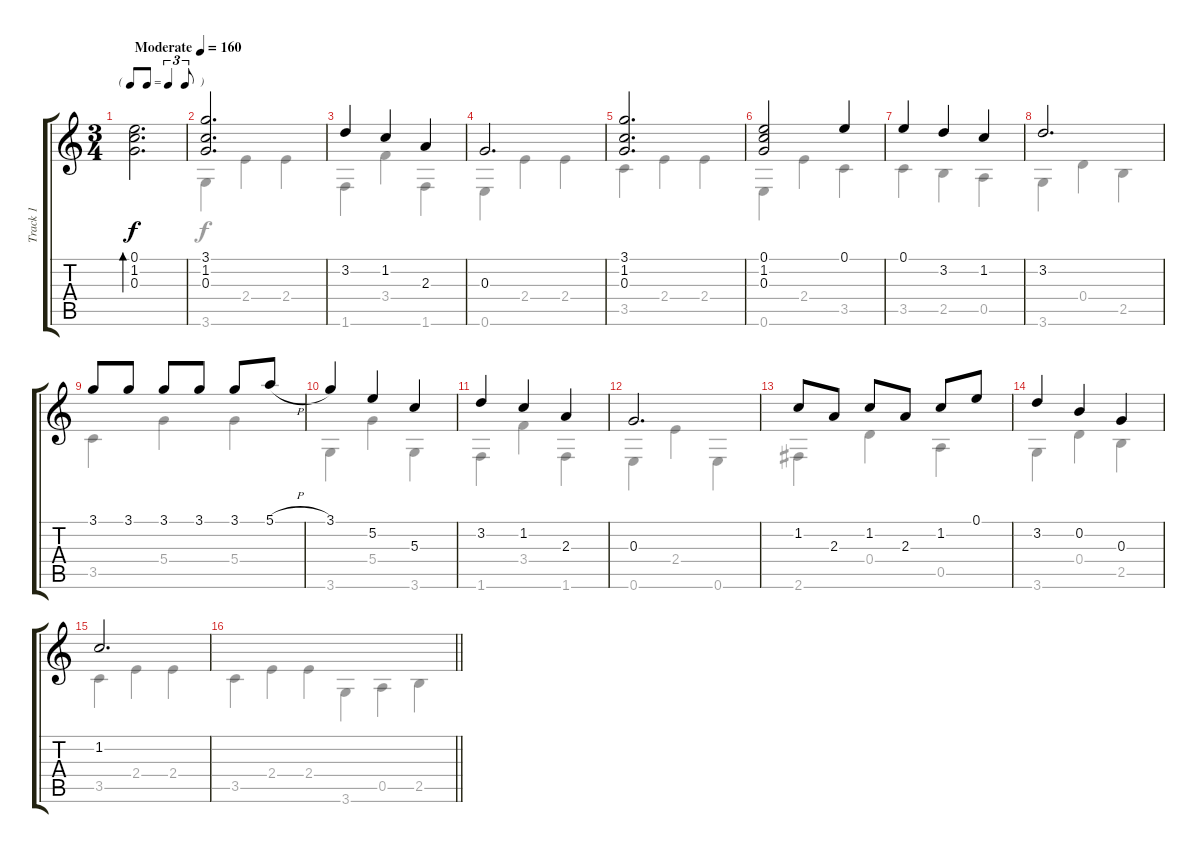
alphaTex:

\track ("Track 1" "Track 1") {instrument acousticguitarsteel}
\staff {score tabs}
\tuning (E4 B3 G3 D3 A2 E2) {hide}
\voice
\ts (3 4)
\tf triplet8th
\tempo (160 "Moderate")
\clef g2
\ks c
(0.1 1.2 0.3).2{d bd 480 dy f instrument acousticguitarsteel} |
(3.1 1.2 0.3).2{d} |
3.2.4 1.2.4 2.3.4 |
0.3.2{d} |
(3.1 1.2 0.3).2{d} |
(0.1 1.2 0.3).2 0.1.4 |
0.1.4 3.2.4 1.2.4 |
3.2.2{d} |
3.1.8 3.1.8 3.1.8 3.1.8 3.1.8 5.1{h}.8 |
3.1.4 5.2.4 5.3.4 |
3.2.4 1.2.4 2.3.4 |
0.3.2{d} |
1.2.8 2.3.8 1.2.8 2.3.8 1.2.8 0.1.8 |
3.2.4 0.2.4 0.3.4 |
1.2.2{d} |
\barLineRight lightlight
\voice
\clef g2
\ottava regular
\simile none
\ks c
3.5.4{dy f} 2.4.4 2.4.4 |
3.6.4 2.4.4 2.4.4 |
1.6.4 3.4.4 1.6.4 |
0.6.4 2.4.4 2.4.4 |
3.5.4 2.4.4 2.4.4 |
0.6.4 2.4.4 3.5.4 |
3.5.4 2.5.4 0.5.4 |
3.6.4 0.4.4 2.5.4 |
3.5.4 5.4.4 5.4.4 |
3.6.4 5.4.4 3.6.4 |
1.6.4 3.4.4 1.6.4 |
0.6.4 2.4.4 0.6.4 |
2.6.4 0.4.4 0.5.4 |
3.6.4 0.4.4 2.5.4 |
3.5.4 2.4.4 2.4.4 |
\barLineRight lightlight
3.6.4 0.5.4 2.5.4
